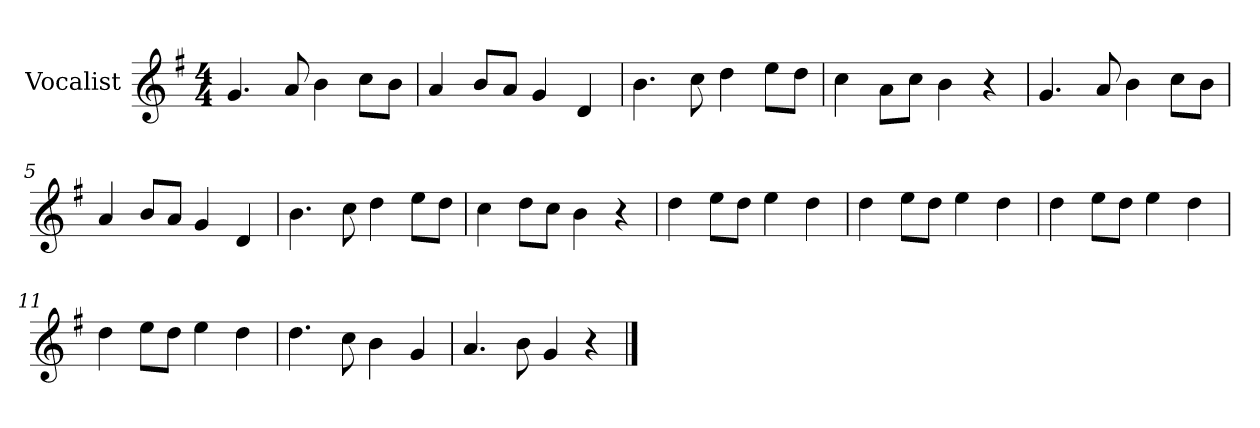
**kern
*part1
*staff1
*I"Vocalist
*k[f#]
*G:
*M4/4
=
4.g
8a
4b
8ccL
8bJ
=1
4a
8bL
8aJ
4g
4d
=2
4.b
8cc
4dd
8eeL
8ddJ
=3
4cc
8aL
8ccJ
4b
4r
=4
4.g
8a
4b
8ccL
8bJ
=5
4a
8bL
8aJ
4g
4d
=6
4.b
8cc
4dd
8eeL
8ddJ
=7
4cc
8ddL
8ccJ
4b
4r
=8
4dd
8eeL
8ddJ
4ee
4dd
=9
4dd
8eeL
8ddJ
4ee
4dd
=10
4dd
8eeL
8ddJ
4ee
4dd
=11
4dd
8eeL
8ddJ
4ee
4dd
=12
4.dd
8cc
4b
4g
=13
4.a
8b
4g
4r
==
*-
